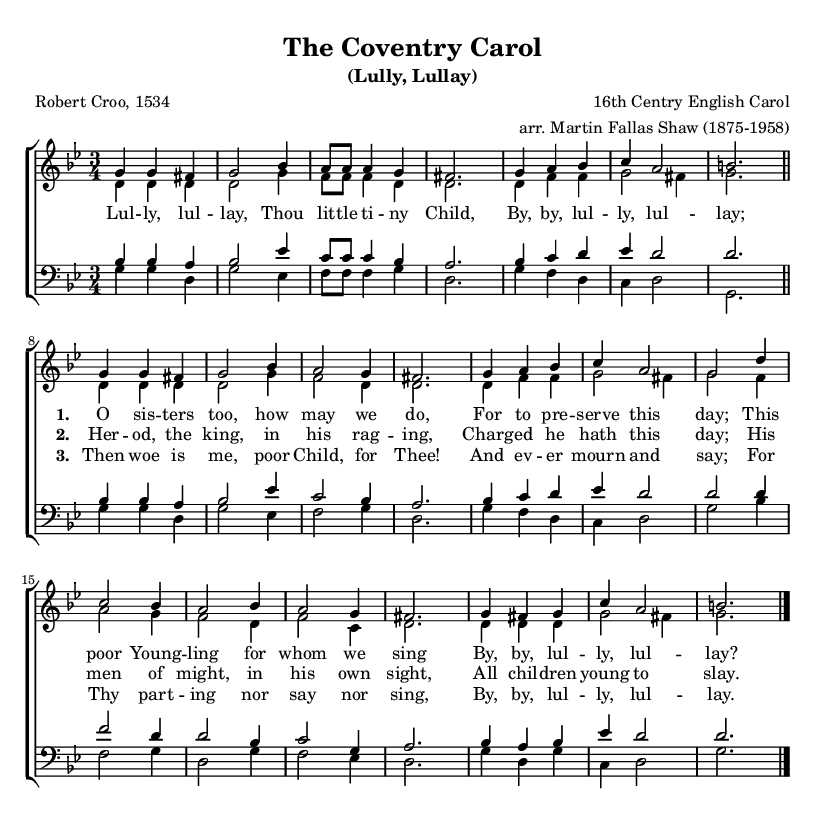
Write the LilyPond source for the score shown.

\version "2.14.2"

\header {
  title = "The Coventry Carol"
  subtitle = "(Lully, Lullay)"
  poet = "Robert Croo, 1534"
  composer = "16th Centry English Carol"
  arranger = "arr. Martin Fallas Shaw (1875-1958)"
  index_as = "Lully, Lullay"
}

\include "header.ly"

global = {
  \preamble
  \key bes \major
  \time 3/4
}

sopMusic = \relative c'' {
  g4 g fis |
  g2 bes4 |
  a8 a a4 g |
  fis2. |
  g4 a bes |
  c a2 |
  b2. \bar "||"

  g4 g fis |
  g2 bes4 |
  a2 g4 |
  fis2. |
  g4 a bes |
  c a2 |
  g2 d'4 |

  c2 bes4 |
  a2 bes4 |
  a2 g4 |
  fis2. |
  g4 fis g |
  c a2 |
  b2. \bar "|."
}
sopWords = \lyricmode {

}

altoMusic = \relative c' {
  d4 d d |
  d2 g4 |
  f8 f f4 d |
  d2. |
  d4 f f |
  g2 fis4 |
  g2. |

  d4 d d |
  d2 g4 |
  f2 d4 |
  d2. |
  d4 f f |
  g2 fis4 |
  g2 f4 |

  a2 g4 |
  f2 d4 |
  f2 c4 |
  d2. |
  d4 d d |
  g2 fis4 |
  g2. \bar "|."
}
altoWords = \lyricmode {
  Lul -- ly, lul -- lay, Thou lit -- tle ti -- ny Child,
  By, by, lul -- ly, lul -- lay;

  \set stanza = #"1. "
  O sis -- ters too, how may we do,
  For to pre -- serve this day;
  This poor Young -- ling for whom we sing
  By, by, lul -- ly, lul -- lay?
}
altoWordsII = \lyricmode {
  \repeat unfold 16 { \skip 1 }
  \set stanza = #"2. "
  Her -- od, the king, in his rag -- ing,
  Charg -- ed he hath this day;
  His men of might, in his own sight,
  All chil -- dren young to slay.
}
altoWordsIII = \lyricmode {
  \repeat unfold 16 { \skip 1 }
  \set stanza = #"3. "
  Then woe is me, poor Child, for Thee!
  And ev -- er mourn and say;
  For Thy part -- ing nor say nor sing,
  By, by, lul -- ly, lul -- lay.
}
altoWordsIV = \lyricmode {
  \repeat unfold 2 { \skip 1 }
  \set stanza = #"4. "

}

tenorMusic = \relative c' {
  bes4 bes a |
  bes2 ees4 |
  c8 c c4 bes |
  a2. |
  bes4 c d |
  ees4 d2 |
  d2. |

  bes4 bes a |
  bes2 ees4 |
  c2 bes4 |
  a2. |
  bes4 c d |
  ees4 d2 |
  d d4 |

  f2 d4 |
  d2 bes4 |
  c2 g4 |
  a2. |
  bes4 a bes |
  ees d2 |
  d2. \bar "|."
}
tenorWords = \lyricmode {

}

bassMusic = \relative c' {
  g4 g d |
  g2 ees4 |
  f8 f f4 g |
  d2. |
  g4 f d |
  c d2 |
  g,2. |

  g'4 g d |
  g2 ees4 |
  f2 g4 |
  d2. |
  g4 f d |
  c d2 |
  g bes4 |

  f2 g4 |
  d2 g4 |
  f2 ees4 |
  d2. |
  g4 d g |
  c, d2 |
  g2. \bar "|."
}
bassWords = \lyricmode {

}

\score {
  <<
   \new ChoirStaff <<
    \new Staff = women <<
      \new Voice = "sopranos" { \voiceOne << \global \sopMusic >> }
      \new Voice = "altos" { \voiceTwo << \global \altoMusic >> }
    >>
    \new Lyrics \with { alignAboveContext = #"women" } \lyricsto "sopranos" \sopWords
    \new Lyrics = "altosIV"  \with { alignBelowContext = #"women" } \lyricsto "sopranos" \altoWordsIV
    \new Lyrics = "altosIII"  \with { alignBelowContext = #"women" } \lyricsto "sopranos" \altoWordsIII
    \new Lyrics = "altosII"  \with { alignBelowContext = #"women" } \lyricsto "sopranos" \altoWordsII
    \new Lyrics = "altos"  \with { alignBelowContext = #"women" } \lyricsto "sopranos" \altoWords
   \new Staff = men <<
      \clef bass
      \new Voice = "tenors" { \voiceOne << \global \tenorMusic >> }
      \new Voice = "basses" { \voiceTwo << \global \bassMusic >> }
    >>
    \new Lyrics \with { alignAboveContext = #"men" } \lyricsto "tenors" \tenorWords
    \new Lyrics \with { alignBelowContext = #"men" } \lyricsto "basses" \bassWords
  >>
  >>
}
